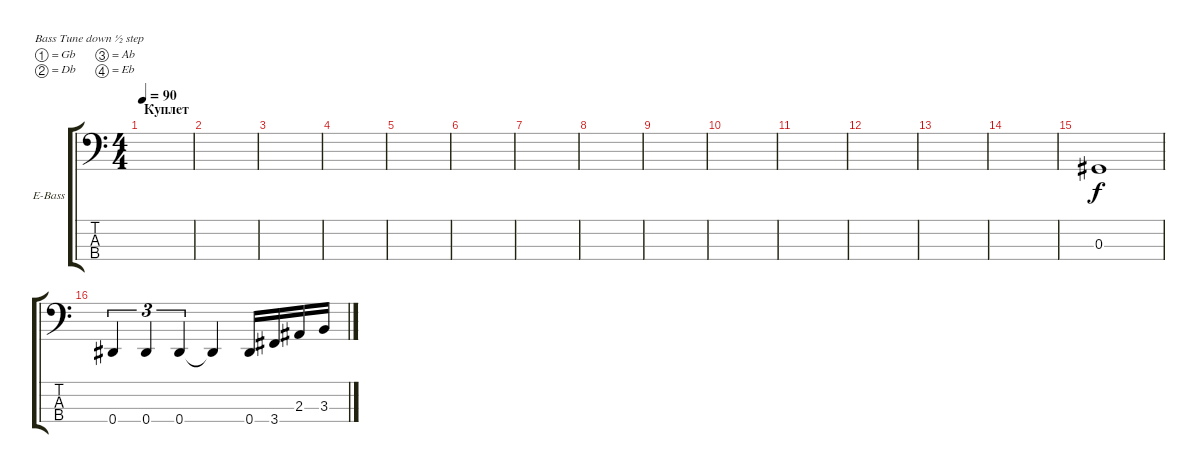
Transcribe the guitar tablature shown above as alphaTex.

\bracketExtendMode groupsimilarinstruments
\firstSystemTrackNameOrientation horizontal
\otherSystemsTrackNameOrientation horizontal
\track ("Electric Bass" "E-Bass") {instrument electricbassfinger}
\staff {score tabs}
\tuning (Gb2 Db2 Ab1 Eb1)
\ts (4 4)
\section ("" "Куплет")
\tempo 90
\clef f4
\ks c
|
|
|
|
|
|
|
|
|
|
|
|
|
|
0.3.1 |
0.4.4{tu (3 2)} 0.4.4{tu (3 2)} 0.4.4{tu (3 2)} 0.4{t}.4 0.4.16 3.4.16 2.3.16 3.3.16
